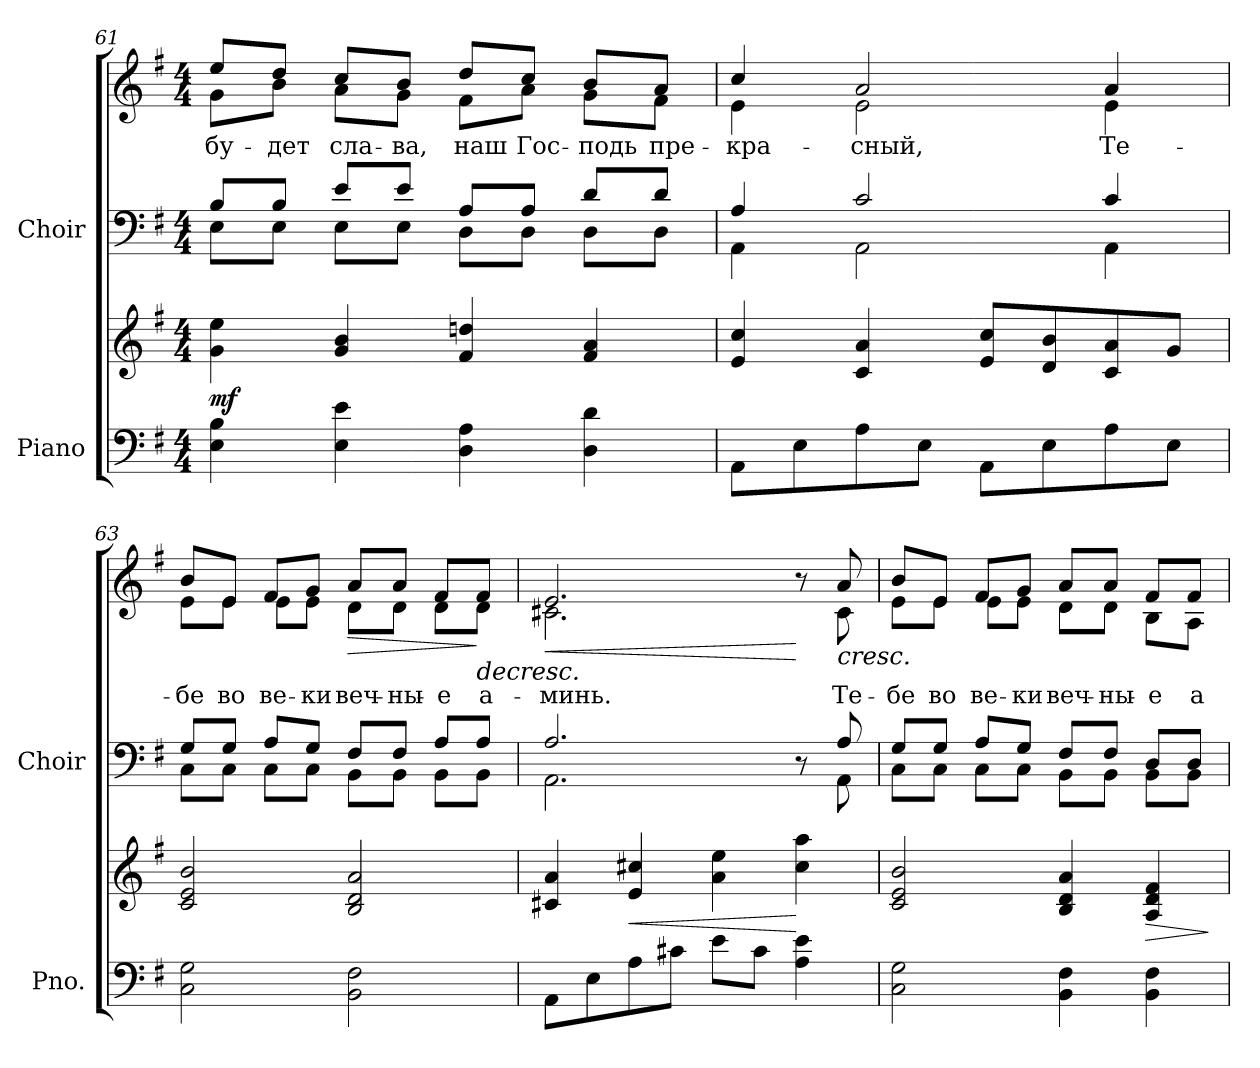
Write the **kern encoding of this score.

**kern	**kern	**dynam	**kern	**kern	**text	**dynam
*part2	*part2	*part2	*part1	*part1	*part1	*part1
*staff4	*staff3	*staff3/4	*staff2	*staff1	*staff1	*staff1/2
*I"Piano	*	*	*I"Choir	*	*	*
*I'Pno.	*	*	*I'Choir	*	*	*
*clefF4	*clefG2	*	*clefF4	*clefG2	*	*
*k[f#]	*k[f#]	*	*k[f#]	*k[f#]	*	*
*e:	*e:	*	*e:	*e:	*	*
*M4/4	*M4/4	*	*M4/4	*M4/4	*	*
=61	=61	=61	=61	=61	=61	=61
*	*	*	*^	*^	*	*
!	!	!	!	!	!	!	!LO:LY:b:color=#000000	!
4Ei\ 4Bi	4gi\ 4eei	mf	8Bi/L	8Ei\L	8eei/L	8gi\L	бу-	.
!	!	!	!	!	!	!	!LO:LY:b:color=#000000	!
.	.	.	8Bi/J	8Ei\J	8ddi/J	8bi\J	-дет	.
!	!	!	!	!	!	!	!LO:LY:b:color=#000000	!
4Ei\ 4ei	4gi/ 4bi	.	8ei/L	8Ei\L	8cci/L	8ai\L	сла-	.
!	!	!	!	!	!	!	!LO:LY:b:color=#000000	!
.	.	.	8ei/J	8Ei\J	8bi/J	8gi\J	-ва,	.
!	!	!	!	!	!	!	!LO:LY:b:color=#000000	!
4Di\ 4Ai	4f#i/ 4ddni	.	8Ai/L	8Di\L	8ddi/L	8f#i\L	наш	.
!	!	!	!	!	!	!	!LO:LY:b:color=#000000	!
.	.	.	8Ai/J	8Di\J	8cci/J	8ai\J	Гос-	.
!	!	!	!	!	!	!	!LO:LY:b:color=#000000	!
4Di\ 4di	4f#i/ 4ai	.	8di/L	8Di\L	8bi/L	8gi\L	-подь	.
!	!	!	!	!	!	!	!LO:LY:b:color=#000000	!
.	.	.	8di/J	8Di\J	8ai/J	8f#i\J	пре-	.
=62	=62	=62	=62	=62	=62	=62	=62	=62
!	!	!	!	!	!	!	!LO:LY:b:color=#000000	!
8AAi\L	4ei/ 4cci	.	4Ai/	4AAi\	4cci/	4ei\	-кра-	.
8Ei\	.	.	.	.	.	.	.	.
!	!	!	!	!	!	!	!LO:LY:b:color=#000000	!
8Ai\	4ci/ 4ai	.	2ci/	2AAi\	2ai/	2ei\	-сный,	.
8Ei\J	.	.	.	.	.	.	.	.
8AAi\L	8ei/ 8cciL	.	.	.	.	.	.	.
8Ei\	8di/ 8bi	.	.	.	.	.	.	.
!	!	!	!	!	!	!	!LO:LY:b:color=#000000	!
8Ai\	8ci/ 8ai	.	4ci/	4AAi\	4ai/	4ei\	Те-	.
8Ei\J	8gi/J	.	.	.	.	.	.	.
!!LO:LB:g=z	!!
=63	=63	=63	=63	=63	=63	=63	=63	=63
!	!	!	!	!	!	!	!LO:LY:b:color=#000000	!
2Ci\ 2Gi	2ci/ 2ei 2bi	.	8Gi/L	8Ci\L	8bi/L	8ei\L	-бе	.
!	!	!	!	!	!	!	!LO:LY:b:color=#000000	!
.	.	.	8Gi/J	8Ci\J	8ei/J	8ei\J	во	]
!	!	!	!	!	!	!	!LO:LY:b:color=#000000	!
.	.	.	8Ai/L	8Ci\L	8f#i/L	8ei\L	ве-	.
!	!	!	!	!	!	!	!LO:LY:b:color=#000000	!
.	.	.	8Gi/J	8Ci\J	8gi/J	8ei\J	-ки	.
!	!	!	!	!	!	!	!LO:LY:b:color=#000000	!LO:HP:b
2BBi\ 2F#i	2Bi/ 2di 2ai	.	8F#i/L	8BBi\L	8ai/L	8di\L	веч-	>
!	!	!	!	!	!	!	!LO:LY:b:color=#000000	!
.	.	.	8F#i/J	8BBi\J	8ai/J	8di\J	-ны-	.
!	!	!	!	!	!	!	!LO:LY:b:color=#000000	!
.	.	.	8Ai/L	8BBi\L	8f#i/L	8di\L	-е	.
!	!	!	!	!	!	!	!LO:LY:b:color=#000000	!LO:HP:n=1:b
.	.	.	8Ai/J	8BBi\J	8f#i/J	8di\J	а-	] >
=64	=64	=64	=64	=64	=64	=64	=64	=64
!	!	!	!	!	!	!	!LO:LY:b:color=#000000	!LO:HP:b
8AAi\L	4c#Xi/ 4ai	.	2.Ai/	2.AAi\	2.ei/	2.c#Xi\	-минь.	<
8Ei\	.	.	.	.	.	.	.	.
!	!	!LO:HP:b	!	!	!	!	!	!
8Ai\	4ei/ 4cc#Xi	<	.	.	.	.	.	.
8c#Xi\J	.	.	.	.	.	.	.	.
8ei\L	4ai\ 4eei	.	.	.	.	.	.	.
8c#i\J	.	.	.	.	.	.	.	.
4Ai\ 4ei	4cc#i\ 4aai	[	8r	8ryy	8r	8ryy	.	[ [
!	!	!	!	!	!	!	!LO:LY:b:color=#000000	!LO:HP:b
.	.	.	8Ai/	8AAi\	8ai/	8c#i\	Те-	<
=65	=65	=65	=65	=65	=65	=65	=65	=65
!	!	!	!	!	!	!	!LO:LY:b:color=#000000	!
2Ci\ 2Gi	2ci/ 2ei 2bi	.	8Gi/L	8Ci\L	8bi/L	8ei\L	-бе	.
!	!	!	!	!	!	!	!LO:LY:b:color=#000000	!
.	.	.	8Gi/J	8Ci\J	8ei/J	8ei\J	во	.
!	!	!	!	!	!	!	!LO:LY:b:color=#000000	!
.	.	.	8Ai/L	8Ci\L	8f#i/L	8ei\L	ве-	.
!	!	!	!	!	!	!	!LO:LY:b:color=#000000	!
.	.	.	8Gi/J	8Ci\J	8gi/J	8ei\J	-ки	.
!	!	!	!	!	!	!	!LO:LY:b:color=#000000	!
4BBi\ 4F#i	4Bi/ 4di 4ai	.	8F#i/L	8BBi\L	8ai/L	8di\L	веч-	.
!	!	!	!	!	!	!	!LO:LY:b:color=#000000	!
.	.	.	8F#i/J	8BBi\J	8ai/J	8di\J	-ны-	.
!	!	!LO:HP:b	!	!	!	!	!	!
!	!	!	!	!	!	!	!LO:LY:b:color=#000000	!
4BBi\ 4F#i	4Ai/ 4di 4f#i	>	8Di/L	8BBi\L	8f#i/L	8Bi\L	-е	.
!	!	!	!	!	!	!	!LO:LY:b:color=#000000	!
.	.	.	8Di/J	8BBi\J	8f#i/J	8Ai\J	а-	.
*	*	*	*v	*v	*	*	*	*
*	*	*	*	*v	*v	*	*
.	.	]	.	.	.	.
=	=	=	=	=	=	=
*-	*-	*-	*-	*-	*-	*-
